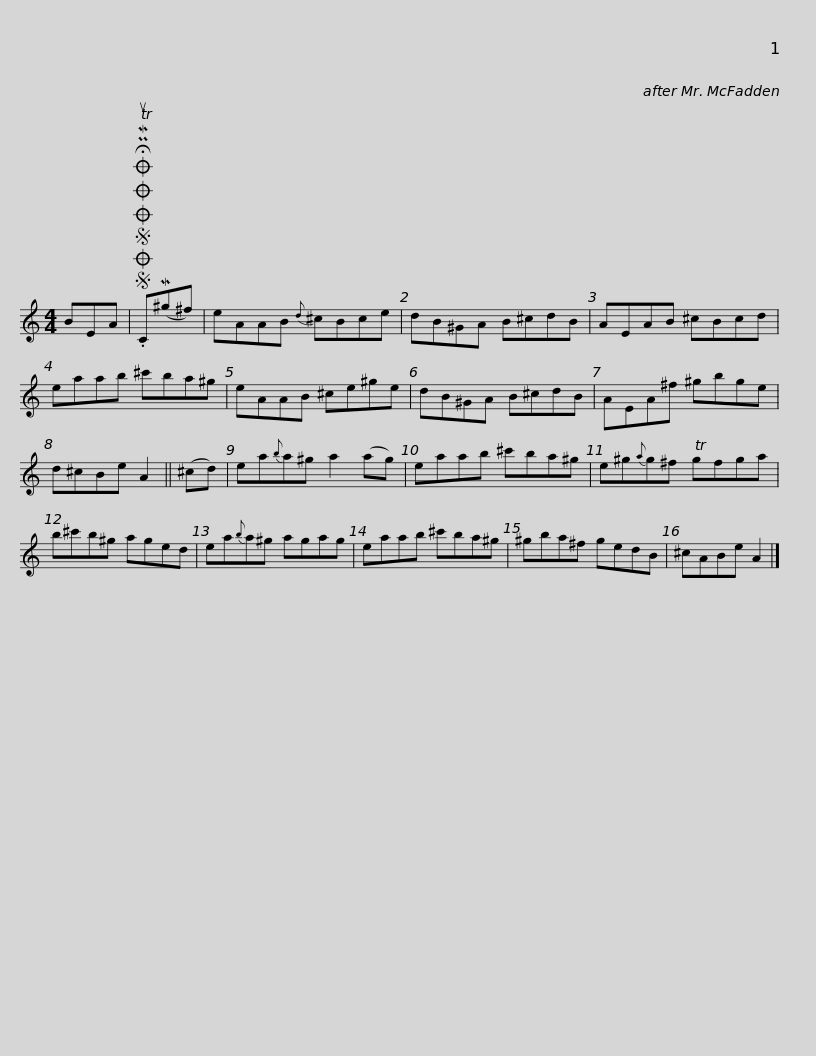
X:1
L:1/8
M:4/4
I:linebreak $
K:C
V:1 treble
V:1
 BEA |SOSOOO .!fermata!PMTuC(M^g^f) | eAAB{d} ^cBce | dB^GA B^cdB | AEAB ^cBcd | %5
 eaab ^c'ba^g |$ eAAB ^ce^ge | dB^GA B^cdB | AEA^f ^gbge | d^cBe A2 || %10
 (^cd) | ea{b}a^g a2 (ag) |$ eaab ^c'ba^g | e^g{a}g^f Tgfga | b^c'b^g aged | %15
 ea{b}a^g agag |$ eaab ^c'ba^g | ^gba^f gedB | ^cABe A2 |] %19
